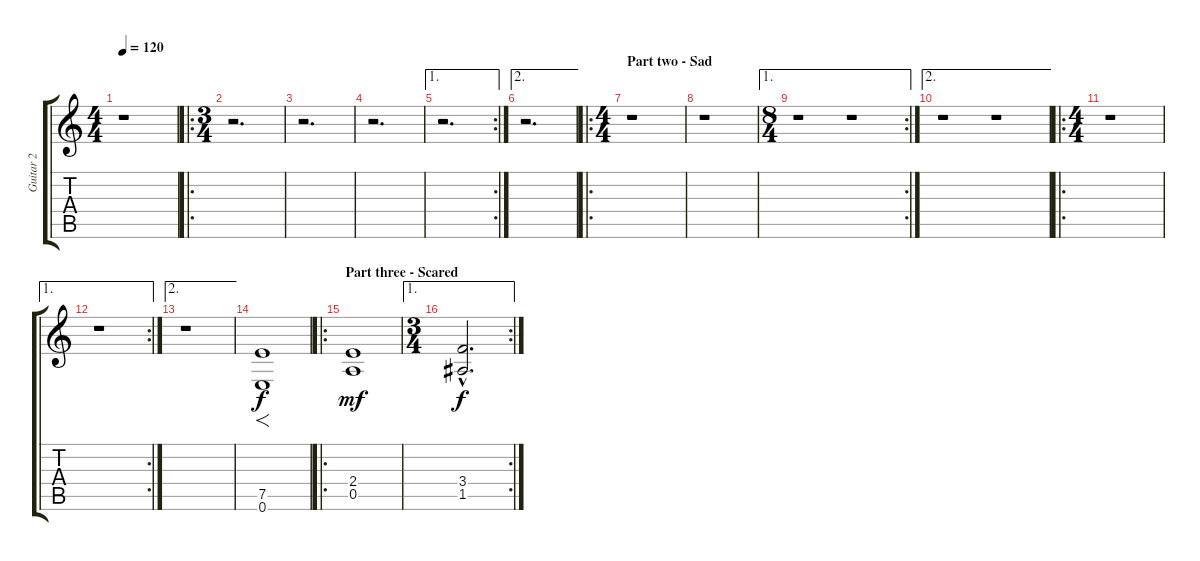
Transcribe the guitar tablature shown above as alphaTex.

\track ("Guitar 2" "Guitar 2") {instrument distortionguitar}
\staff {score tabs}
\tuning (E4 B3 G3 D3 A2 E2) {hide}
\ts (4 4)
\tempo 120
\clef g2
\ks c
r.1{dy f} |
\ro
\ts (3 4)
r.2{d} |
r.2{d} |
r.2{d} |
\ae 1
\rc 2
r.2{d} |
\ae 2
r.2{d} |
\ro
\ts (4 4)
\section ("" "Part two - Sad")
r.1 |
r.1 |
\ae 1
\rc 2
\ts (8 4)
r.1 r.1 |
\ae 2
r.1 r.1 |
\ro
\ts (4 4)
r.1 |
\ae 1
\rc 2
r.1 |
\ae 2
r.1 |
(7.5 0.6).1{f} |
\ro
\section ("" "Part three - Scared")
(2.4 0.5).1{dy mf} |
\ae 1
\rc 2
\ts (3 4)
(3.4{hac} 1.5{hac}).2{d dy f}
